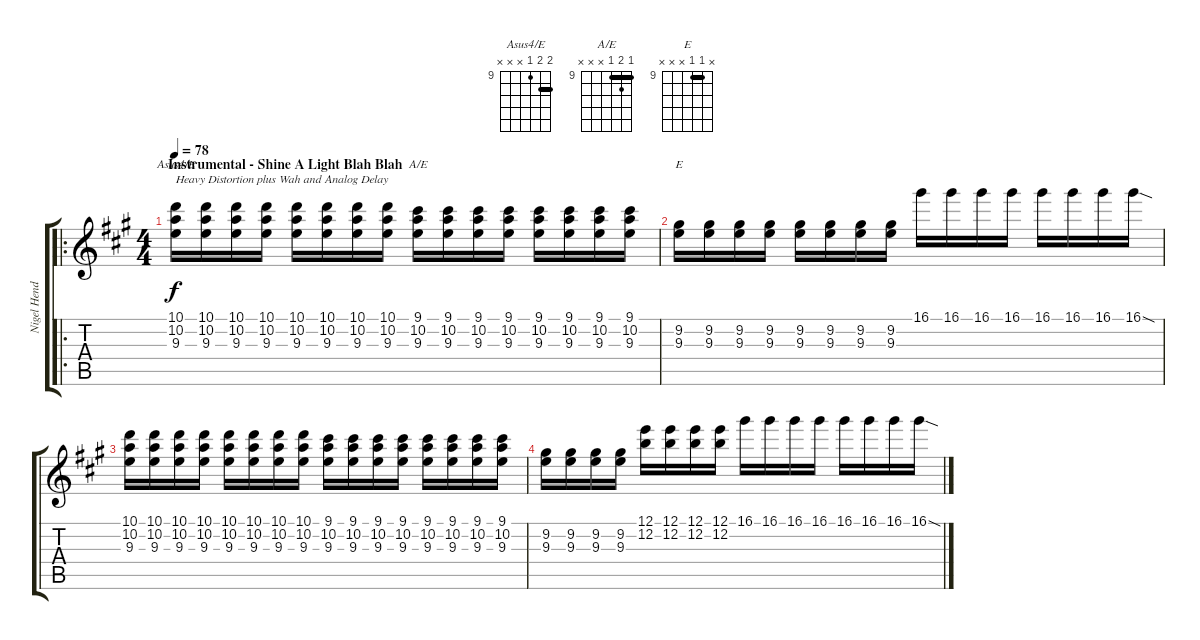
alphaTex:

\track ("Nigel Hendroff" "Nigel Hend") {instrument electricguitarclean}
\staff {score tabs}
\tuning (E4 B3 G3 D3 A2 E2) {hide}
\chord ("Asus4/E" 10 10 9 x x x) {firstfret 9 barre 10}
\chord ("A/E" 9 10 9 x x x) {firstfret 9 barre 9}
\chord ("E" x 9 9 x x x) {firstfret 9 barre 9}
\ro
\ts (4 4)
\section ("" "Instrumental - Shine A Light Blah Blah")
\tempo 78
\clef g2
\ks a
(10.1 10.2 9.3).16{ch "Asus4/E" txt "Heavy Distortion plus Wah and Analog Delay" dy f} (10.1 10.2 9.3).16 (10.1 10.2 9.3).16 (10.1 10.2 9.3).16 (10.1 10.2 9.3).16 (10.1 10.2 9.3).16 (10.1 10.2 9.3).16 (10.1 10.2 9.3).16 (9.1 10.2 9.3).16{ch "A/E"} (9.1 10.2 9.3).16 (9.1 10.2 9.3).16 (9.1 10.2 9.3).16 (9.1 10.2 9.3).16 (9.1 10.2 9.3).16 (9.1 10.2 9.3).16 (9.1 10.2 9.3).16 |
(9.2 9.3).16{ch "E"} (9.2 9.3).16 (9.2 9.3).16 (9.2 9.3).16 (9.2 9.3).16 (9.2 9.3).16 (9.2 9.3).16 (9.2 9.3).16 16.1.16 16.1.16 16.1.16 16.1.16 16.1.16 16.1.16 16.1.16 16.1{sod}.16 |
(10.1 10.2 9.3).16 (10.1 10.2 9.3).16 (10.1 10.2 9.3).16 (10.1 10.2 9.3).16 (10.1 10.2 9.3).16 (10.1 10.2 9.3).16 (10.1 10.2 9.3).16 (10.1 10.2 9.3).16 (9.1 10.2 9.3).16 (9.1 10.2 9.3).16 (9.1 10.2 9.3).16 (9.1 10.2 9.3).16 (9.1 10.2 9.3).16 (9.1 10.2 9.3).16 (9.1 10.2 9.3).16 (9.1 10.2 9.3).16 |
(9.2 9.3).16 (9.2 9.3).16 (9.2 9.3).16 (9.2 9.3).16 (12.1 12.2).16 (12.1 12.2).16 (12.1 12.2).16 (12.1 12.2).16 16.1.16 16.1.16 16.1.16 16.1.16 16.1.16 16.1.16 16.1.16 16.1{sod}.16
